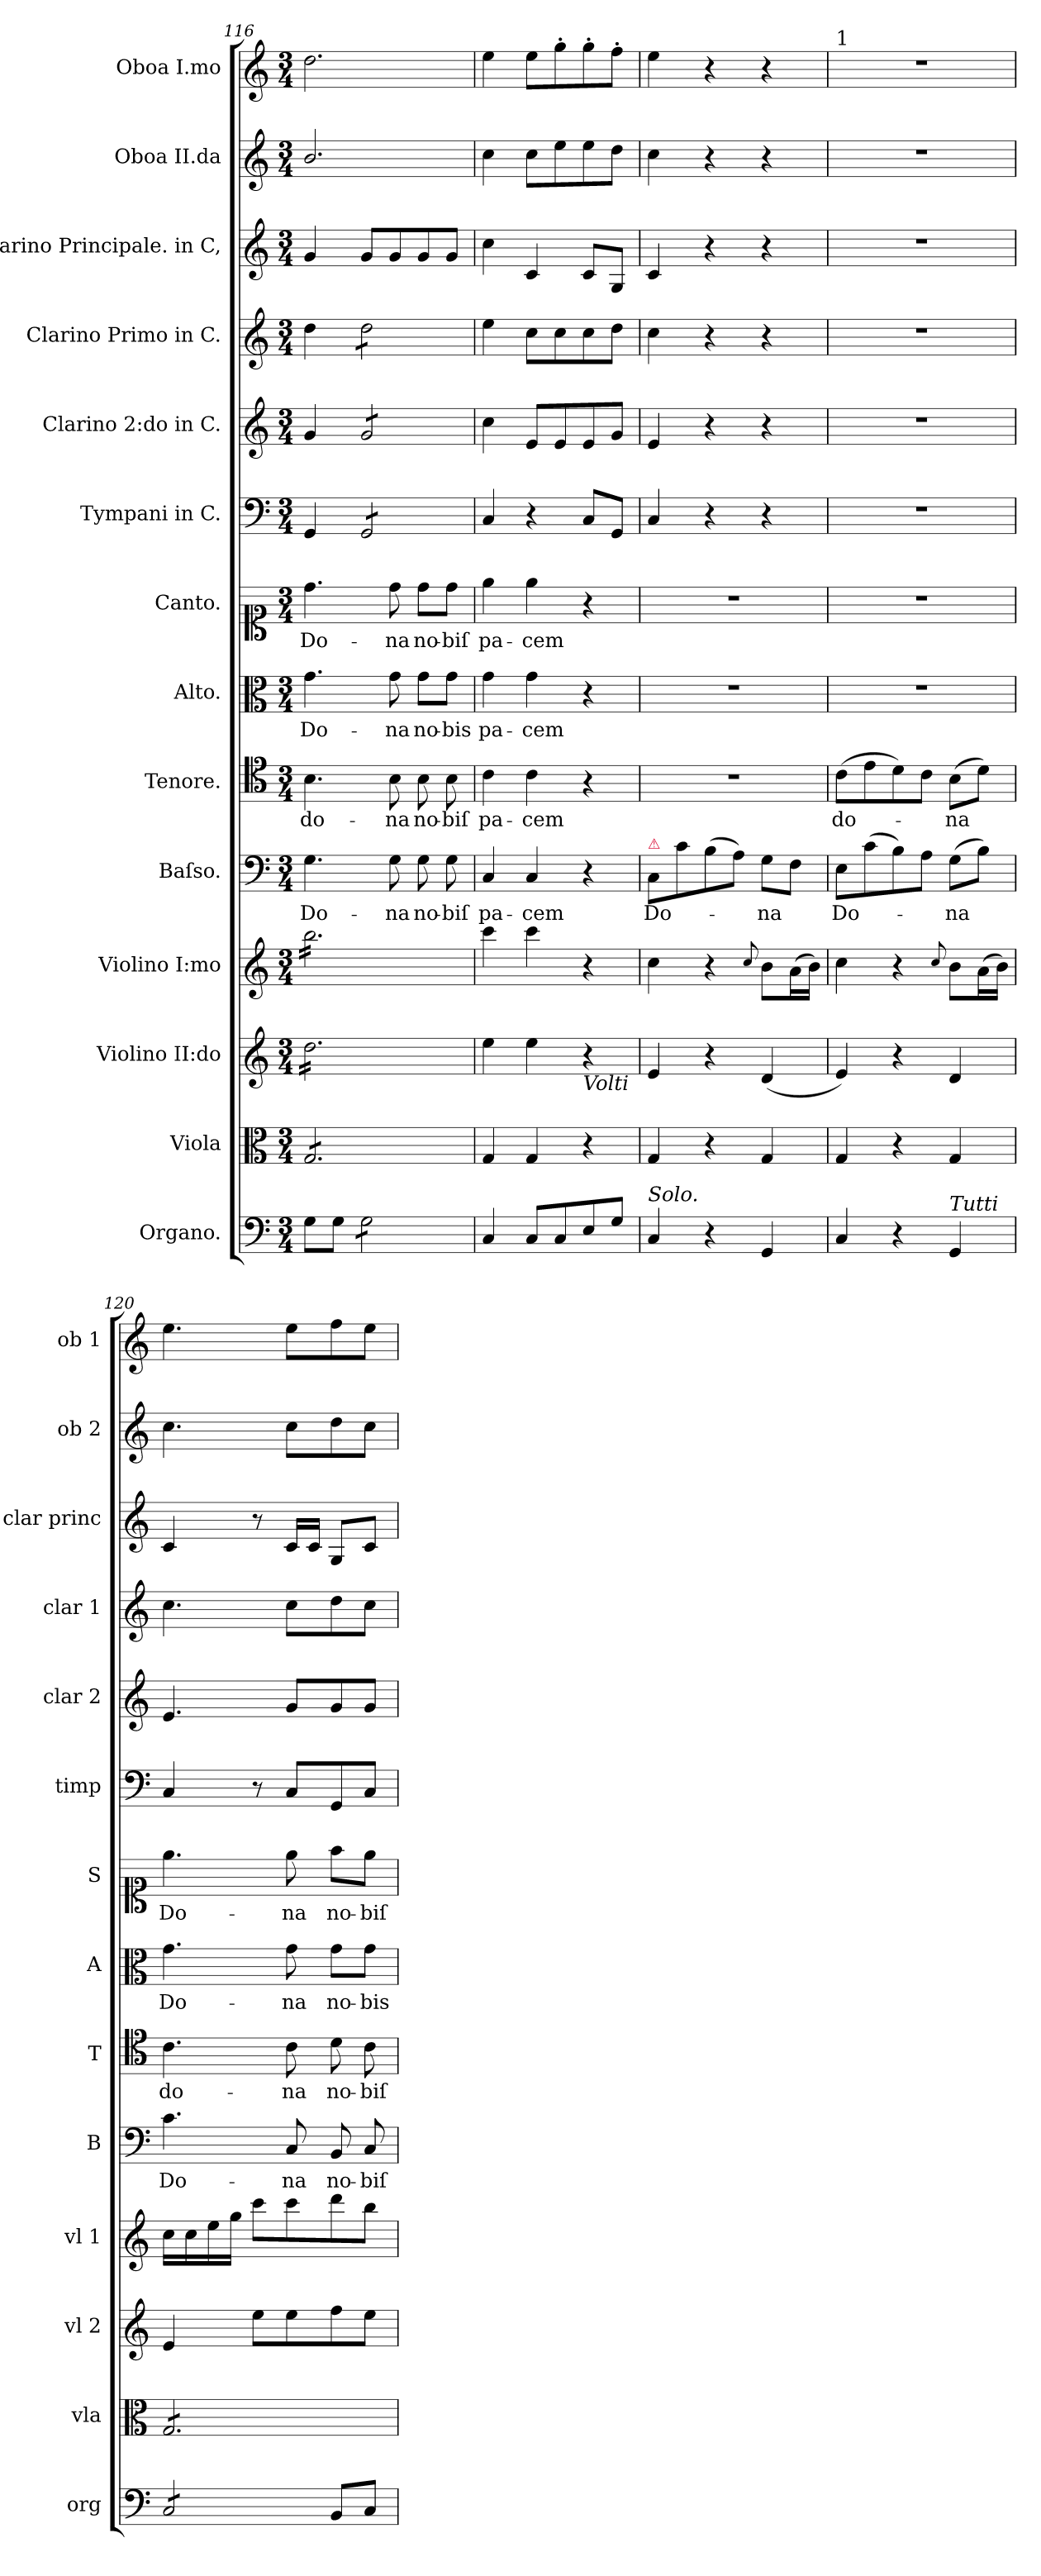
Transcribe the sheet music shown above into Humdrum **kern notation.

**kern	**dynam	**kern	**dynam	**kern	**dynam	**kern	**dynam	**kern	**text	**kern	**text	**kern	**text	**kern	**text	**kern	**kern	**dynam	**kern	**dynam	**kern	**kern	**kern
*part14	*part14	*part13	*part13	*part12	*part12	*part11	*part11	*part10	*part10	*part9	*part9	*part8	*part8	*part7	*part7	*part6	*part5	*part5	*part4	*part4	*part3	*part2	*part1
*staff14	*staff14	*staff13	*staff13	*staff12	*staff12	*staff11	*staff11	*staff10	*staff10	*staff9	*staff9	*staff8	*staff8	*staff7	*staff7	*staff6	*staff5	*staff5	*staff4	*staff4	*staff3	*staff2	*staff1
*I"Organo.	*	*I"Viola	*	*I"Violino II:do	*	*I"Violino I:mo	*	*I"Baſso.	*	*I"Tenore.	*	*I"Alto.	*	*I"Canto.	*	*I"Tympani in C.	*I"Clarino 2:do in C.	*	*I"Clarino Primo in C.	*	*I"Clarino Principale. in C,	*I"Oboa II.da	*I"Oboa I.mo
*I'org	*	*I'vla	*	*I'vl 2	*	*I'vl 1	*	*I'B	*	*I'T	*	*I'A	*	*I'S	*	*I'timp	*I'clar 2	*	*I'clar 1	*	*I'clar princ	*I'ob 2	*I'ob 1
*clefF4	*	*clefC3	*	*clefG2	*	*clefG2	*	*clefF4	*	*clefC4	*	*clefC3	*	*clefC1	*	*clefF4	*clefG2	*	*clefG2	*	*clefG2	*clefG2	*clefG2
*k[]	*	*k[]	*	*k[]	*	*k[]	*	*k[]	*	*k[]	*	*k[]	*	*k[]	*	*k[]	*k[]	*	*k[]	*	*k[]	*k[]	*k[]
*M3/4	*	*M3/4	*	*M3/4	*	*M3/4	*	*M3/4	*	*M3/4	*	*M3/4	*	*M3/4	*	*M3/4	*M3/4	*	*M3/4	*	*M3/4	*M3/4	*M3/4
=116	=116	=116	=116	=116	=116	=116	=116	=116	=116	=116	=116	=116	=116	=116	=116	=116	=116	=116	=116	=116	=116	=116	=116
!	!	!	!	!	!	!	!	!	!	!	!LO:LY:i	!	!LO:LY:i	!	!	!	!	!	!	!	!	!	!
*	*	*tremolo	*	*	*	*	*	*	*	*	*	*	*	*	*	*	*	*	*	*	*	*	*
*	*	*	*	*tremolo	*	*	*	*	*	*	*	*	*	*	*	*	*	*	*	*	*	*	*
*	*	*	*	*	*	*tremolo	*	*	*	*	*	*	*	*	*	*	*	*	*	*	*	*	*
8G\L	.	8G/L	.	16dd\LL	.	16bb\LL	.	4.G\	Do-	4.B\	do-	4.g\	Do-	4.dd\	Do-	4GG/	4g/	.	4dd\	.	4g/	2.b/	2.dd\
.	.	.	.	16dd\	.	16bb\	.	.	.	.	.	.	.	.	.	.	.	.	.	.	.	.	.
8G\J	.	8G/	.	16dd\	.	16bb\	.	.	.	.	.	.	.	.	.	.	.	.	.	.	.	.	.
.	.	.	.	16dd\	.	16bb\	.	.	.	.	.	.	.	.	.	.	.	.	.	.	.	.	.
*tremolo	*	*	*	*	*	*	*	*	*	*	*	*	*	*	*	*	*	*	*	*	*	*	*
*	*	*	*	*	*	*	*	*	*	*	*	*	*	*	*	*tremolo	*	*	*	*	*	*	*
*	*	*	*	*	*	*	*	*	*	*	*	*	*	*	*	*	*tremolo	*	*	*	*	*	*
*	*	*	*	*	*	*	*	*	*	*	*	*	*	*	*	*	*	*	*tremolo	*	*	*	*
8G\L	.	8G/	.	16dd\	.	16bb\	.	.	.	.	.	.	.	.	.	8GG/L	8g/L	.	8dd\L	.	8g/L	.	.
.	.	.	.	16dd\	.	16bb\	.	.	.	.	.	.	.	.	.	.	.	.	.	.	.	.	.
!	!	!	!	!	!	!	!	!	!	!	!LO:LY:i	!	!LO:LY:i	!	!	!	!	!	!	!	!	!	!
8G\	.	8G/	.	16dd\	.	16bb\	.	8G\	-na	8B\	-na	8g\	-na	8dd\	-na	8GG/	8g/	.	8dd\	.	8g/	.	.
.	.	.	.	16dd\	.	16bb\	.	.	.	.	.	.	.	.	.	.	.	.	.	.	.	.	.
8G\	.	8G/	.	16dd\	.	16bb\	.	8G\	no-	8B\	no-	8g\L	no-	8dd\L	no-	8GG/	8g/	.	8dd\	.	8g/	.	.
.	.	.	.	16dd\	.	16bb\	.	.	.	.	.	.	.	.	.	.	.	.	.	.	.	.	.
8G\J	.	8G/J	.	16dd\	.	16bb\	.	8G\	-biſ	8B\	-biſ	8g\J	-bis	8dd\J	-biſ	8GG/J	8g/J	.	8dd\J	.	8g/J	.	.
*	*	*	*	*	*	*	*	*	*	*	*	*	*	*	*	*	*	*	*Xtremolo	*	*	*	*
*	*	*	*	*	*	*	*	*	*	*	*	*	*	*	*	*	*Xtremolo	*	*	*	*	*	*
*	*	*	*	*	*	*	*	*	*	*	*	*	*	*	*	*Xtremolo	*	*	*	*	*	*	*
*	*	*Xtremolo	*	*	*	*	*	*	*	*	*	*	*	*	*	*	*	*	*	*	*	*	*
*Xtremolo	*	*	*	*	*	*	*	*	*	*	*	*	*	*	*	*	*	*	*	*	*	*	*
.	.	.	.	16dd\JJ	.	16bb\JJ	.	.	.	.	.	.	.	.	.	.	.	.	.	.	.	.	.
*	*	*	*	*	*	*Xtremolo	*	*	*	*	*	*	*	*	*	*	*	*	*	*	*	*	*
*	*	*	*	*Xtremolo	*	*	*	*	*	*	*	*	*	*	*	*	*	*	*	*	*	*	*
=117	=117	=117	=117	=117	=117	=117	=117	=117	=117	=117	=117	=117	=117	=117	=117	=117	=117	=117	=117	=117	=117	=117	=117
4C/	.	4G/	.	4ee\	.	4ccc\	.	4C/	pa-	4c\	pa-	4g\	pa-	4ee\	pa-	4C/	4cc\	.	4ee\	.	4cc\	4cc\	4ee\
8C/L	.	4G/	.	4ee\	.	4ccc\	.	4C/	-cem	4c\	-cem	4g\	-cem	4ee\	-cem	4r	8e/L	.	8cc\L	.	4c/	8cc\L	8ee\L
8C/	.	.	.	.	.	.	.	.	.	.	.	.	.	.	.	.	8e/	.	8cc\	.	.	8ee\	8gg'\
!	!	!	!	!LO:TX:b:i:t=Volti	!	!	!	!	!	!	!	!	!	!	!	!	!	!	!	!	!	!	!
8E/	.	4r	.	4r	.	4r	.	4r	.	4r	.	4r	.	4r	.	8C/L	8e/	.	8cc\	.	8c/L	8ee\	8gg'\
8G/J	.	.	.	.	.	.	.	.	.	.	.	.	.	.	.	8GG/J	8g/J	.	8dd\J	.	8G/J	8dd\J	8ff'\J
=118	=118	=118	=118	=118	=118	=118	=118	=118	=118	=118	=118	=118	=118	=118	=118	=118	=118	=118	=118	=118	=118	=118	=118
!	!	!	!	!	!	!	!	!LO:TX:a:color=crimson:t=⚠	!	!	!	!	!	!	!	!	!	!	!	!	!	!	!
!LO:TX:a:i:t=Solo.	!	!	!	!	!	!	!	!	!	!	!	!	!	!	!	!	!	!	!	!	!	!	!
!	!	!	!LO:DY:b	!	!	!	!LO:DY:a	!	!	!	!	!	!	!	!	!	!	!	!	!	!	!	!
4C/	.	4G/	p&colon;	4e/	.	4cc\	po&colon;	8C/L	Do-	2.r	.	2.r	.	2.r	.	4C/	4e/	.	4cc\	.	4c/	4cc\	4ee\
.	.	.	.	.	.	.	.	8c\	.	.	.	.	.	.	.	.	.	.	.	.	.	.	.
4r	.	4r	.	4r	.	4r	.	(8B\	.	.	.	.	.	.	.	4r	4r	.	4r	.	4r	4r	4r
.	.	.	.	.	.	.	.	8A\J)	.	.	.	.	.	.	.	.	.	.	.	.	.	.	.
.	.	.	.	.	.	8qqcc/	.	.	.	.	.	.	.	.	.	.	.	.	.	.	.	.	.
4GG/	.	4G/	.	(4d/	.	8b\L	.	8G\L	-na	.	.	.	.	.	.	4r	4r	.	4r	.	4r	4r	4r
.	.	.	.	.	.	(16a\L	.	8F\J	.	.	.	.	.	.	.	.	.	.	.	.	.	.	.
.	.	.	.	.	.	16b\JJ)	.	.	.	.	.	.	.	.	.	.	.	.	.	.	.	.	.
=119	=119	=119	=119	=119	=119	=119	=119	=119	=119	=119	=119	=119	=119	=119	=119	=119	=119	=119	=119	=119	=119	=119	=119
!	!	!	!	!	!	!	!	!	!	!	!	!	!	!	!	!	!	!	!	!	!	!	!LO:TX:a:t=1
4C/	.	4G/	.	4e/)	.	4cc\	.	8E\L	Do-	(8c\L	do-	2.r	.	2.r	.	2.r	2.r	.	2.r	.	2.r	2.r	2.r
.	.	.	.	.	.	.	.	(8c\	.	8e\	.	.	.	.	.	.	.	.	.	.	.	.	.
4r	.	4r	.	4r	.	4r	.	8B\)	.	8d\)	.	.	.	.	.	.	.	.	.	.	.	.	.
.	.	.	.	.	.	.	.	8A\J	.	8c\J	.	.	.	.	.	.	.	.	.	.	.	.	.
.	.	.	.	.	.	8qqcc/	.	.	.	.	.	.	.	.	.	.	.	.	.	.	.	.	.
!LO:TX:a:i:t=Tutti	!	!	!	!	!	!	!	!	!	!	!	!	!	!	!	!	!	!	!	!	!	!	!
4GG/	.	4G/	.	4d/	.	8b\L	.	(8G\L	-na	(8B\L	-na	.	.	.	.	.	.	.	.	.	.	.	.
.	.	.	.	.	.	(16a\L	.	8B\J)	.	8d\J)	.	.	.	.	.	.	.	.	.	.	.	.	.
.	.	.	.	.	.	16b\JJ)	.	.	.	.	.	.	.	.	.	.	.	.	.	.	.	.	.
=120	=120	=120	=120	=120	=120	=120	=120	=120	=120	=120	=120	=120	=120	=120	=120	=120	=120	=120	=120	=120	=120	=120	=120
!	!LO:DY:b	!	!LO:DY:b	!	!LO:DY:a	!	!LO:DY:a	!	!	!	!	!	!	!	!	!	!	!LO:DY:a	!	!LO:DY:a	!	!	!
*tremolo	*	*	*	*	*	*	*	*	*	*	*	*	*	*	*	*	*	*	*	*	*	*	*
*	*	*tremolo	*	*	*	*	*	*	*	*	*	*	*	*	*	*	*	*	*	*	*	*	*
8C/L	for&colon;	8G/L	fo.	4e/	fo&colon;	16cc\LL	fo&colon;	4.c\	Do-	4.c\	do-	4.g\	Do-	4.ee\	Do-	4C/	4.e/	fo&colon;	4.cc\	for&colon;	4c/	4.cc\	4.ee\
.	.	.	.	.	.	16cc\	.	.	.	.	.	.	.	.	.	.	.	.	.	.	.	.	.
8C/	.	8G/	.	.	.	16ee\	.	.	.	.	.	.	.	.	.	.	.	.	.	.	.	.	.
.	.	.	.	.	.	16gg\JJ	.	.	.	.	.	.	.	.	.	.	.	.	.	.	.	.	.
8C/	.	8G/	.	8ee\L	.	8ccc\L	.	.	.	.	.	.	.	.	.	8r	.	.	.	.	8r	.	.
8C/J	.	8G/	.	8ee\	.	8ccc\	.	8C/	-na	8c\	-na	8g\	-na	8ee\	-na	8C/L	8g/L	.	8cc\L	.	16c/LL	8cc\L	8ee\L
*Xtremolo	*	*	*	*	*	*	*	*	*	*	*	*	*	*	*	*	*	*	*	*	*	*	*
.	.	.	.	.	.	.	.	.	.	.	.	.	.	.	.	.	.	.	.	.	16c/JJ	.	.
8BB/L	.	8G/	.	8ff\	.	8ddd\	.	8BB/	no-	8d\	no-	8g\L	no-	8ff\L	no-	8GG/	8g/	.	8dd\	.	8G/L	8dd\	8ff\
8C/J	.	8G/J	.	8ee\J	.	8bb\J	.	8C/	-biſ	8c\	-biſ	8g\J	-bis	8ee\J	-biſ	8C/J	8g/J	.	8cc\J	.	8c/J	8cc\J	8ee\J
*	*	*Xtremolo	*	*	*	*	*	*	*	*	*	*	*	*	*	*	*	*	*	*	*	*	*
=	=	=	=	=	=	=	=	=	=	=	=	=	=	=	=	=	=	=	=	=	=	=	=
*-	*-	*-	*-	*-	*-	*-	*-	*-	*-	*-	*-	*-	*-	*-	*-	*-	*-	*-	*-	*-	*-	*-	*-
